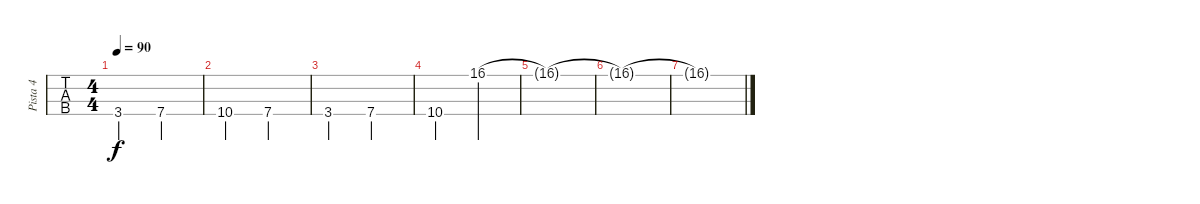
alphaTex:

\track ("Pista 4" "Pista 4") {instrument electricbassfinger}
\staff {tabs}
\tuning (G2 D2 A1 D1) {hide}
\ts (4 4)
\tempo 90
\clef f4
\ks c
3.4.2{dy f} 7.4.2 |
10.4.2 7.4.2 |
3.4.2 7.4.2 |
10.4.2 16.1.2 |
16.1{t}.1{volume 10} |
16.1{t}.1{volume 6} |
16.1{t}.1{volume 0}
